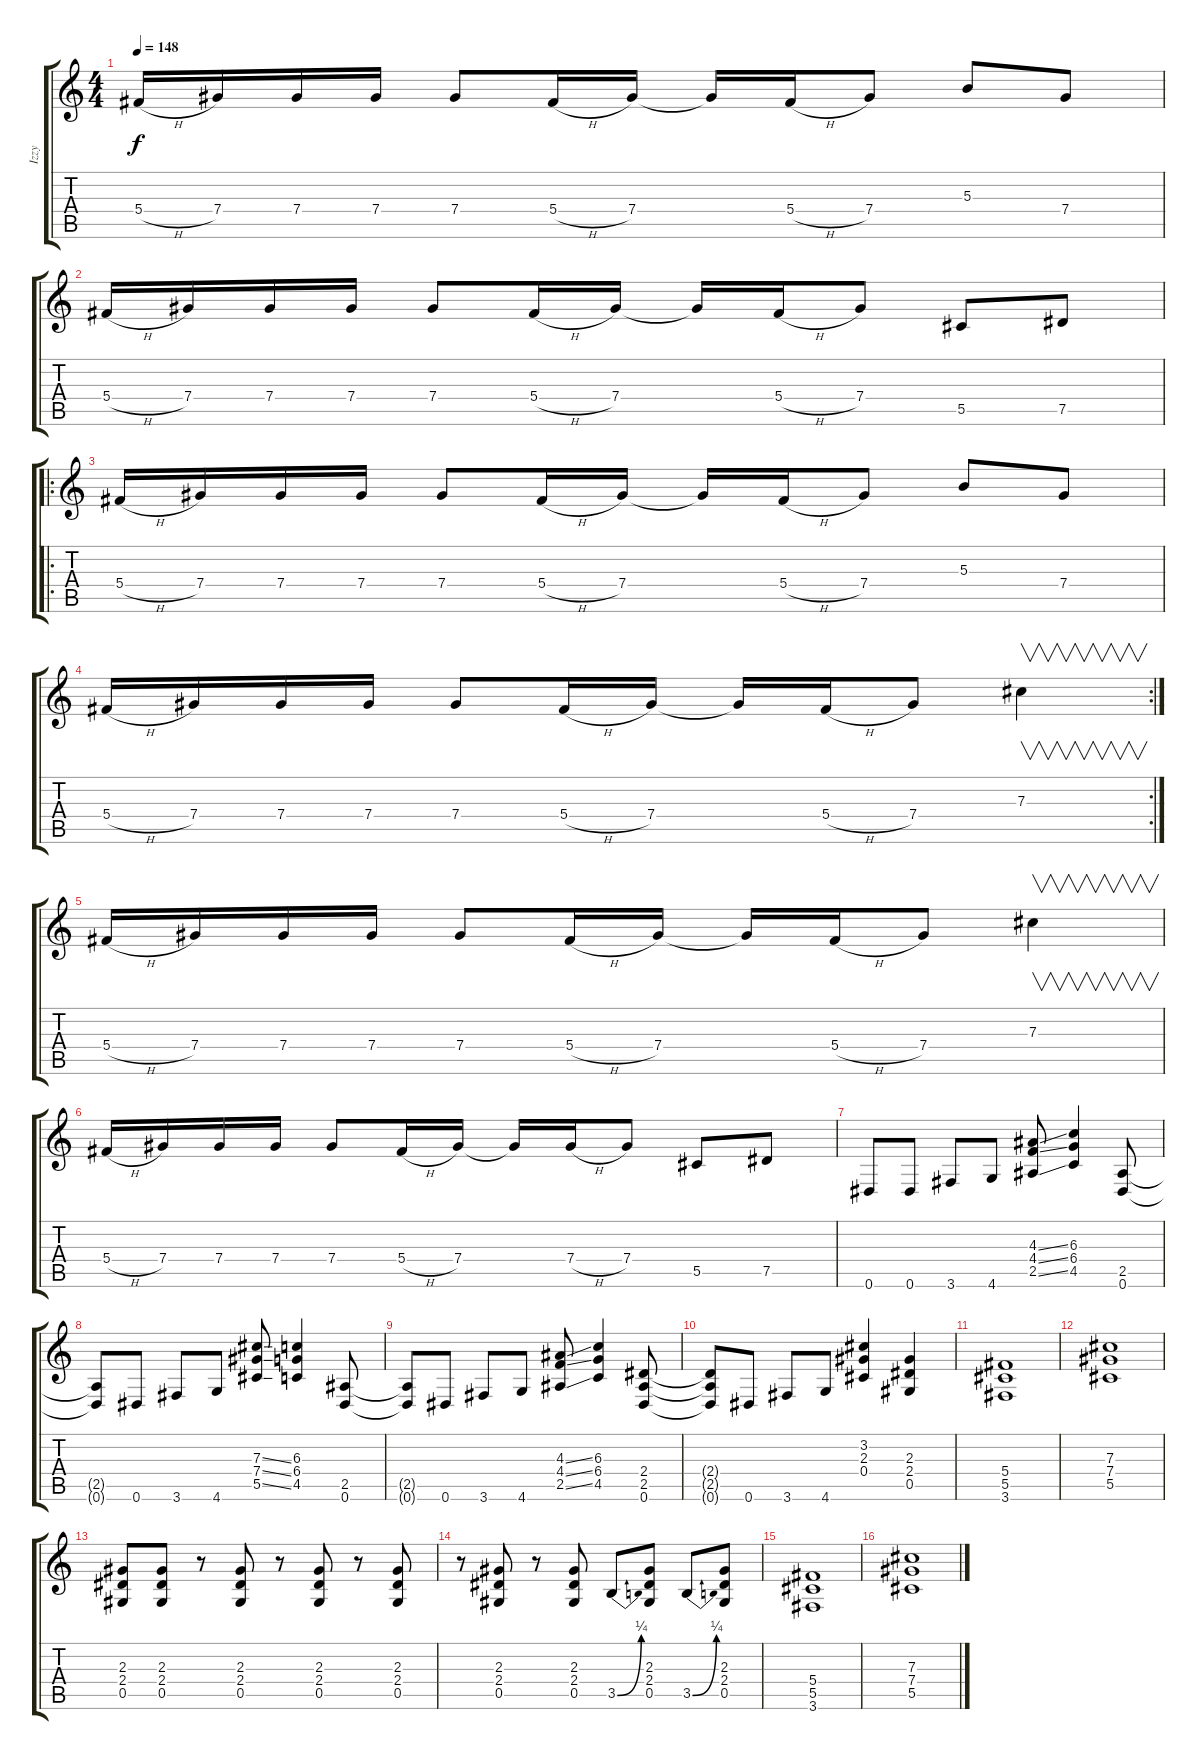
\track ("Izzy" "Izzy") {instrument distortionguitar}
\staff {score tabs}
\tuning (Eb4 Bb3 Gb3 Db3 Ab2 Eb2) {hide}
\ts (4 4)
\tempo 148
\clef g2
\ks c
5.4{h}.16{dy f} 7.4.16 7.4.16 7.4.16 7.4.8 5.4{h}.16 7.4.16 7.4{t}.16 5.4{h}.16 7.4.8 5.3.8 7.4.8 |
5.4{h}.16 7.4.16 7.4.16 7.4.16 7.4.8 5.4{h}.16 7.4.16 7.4{t}.16 5.4{h}.16 7.4.8 5.5.8 7.5.8 |
\ro
5.4{h}.16 7.4.16 7.4.16 7.4.16 7.4.8 5.4{h}.16 7.4.16 7.4{t}.16 5.4{h}.16 7.4.8 5.3.8 7.4.8 |
\rc 2
5.4{h}.16 7.4.16 7.4.16 7.4.16 7.4.8 5.4{h}.16 7.4.16 7.4{t}.16 5.4{h}.16 7.4.8 7.3.4{v} |
5.4{h}.16 7.4.16 7.4.16 7.4.16 7.4.8 5.4{h}.16 7.4.16 7.4{t}.16 5.4{h}.16 7.4.8 7.3.4{v} |
5.4{h}.16 7.4.16 7.4.16 7.4.16 7.4.8 5.4{h}.16 7.4.16 7.4{t}.16 7.4{h}.16 7.4.8 5.5.8 7.5.8 |
0.6.8 0.6.8 3.6.8 4.6.8 (4.3{ss} 4.4{ss} 2.5{ss}).8 (6.3 6.4 4.5).4 (2.5 0.6).8 |
(2.5{t} 0.6{t}).8 0.6.8 3.6.8 4.6.8 (7.3{ss} 7.4{ss} 5.5{ss}).8 (6.3 6.4 4.5).4 (2.5 0.6).8 |
(2.5{t} 0.6{t}).8 0.6.8 3.6.8 4.6.8 (4.3{ss} 4.4{ss} 2.5{ss}).8 (6.3 6.4 4.5).4 (2.4 2.5 0.6).8 |
(2.4{t} 2.5{t} 0.6{t}).8 0.6.8 3.6.8 4.6.8 (3.2 2.3 0.4).4 (2.3 2.4 0.5).4 |
(5.4 5.5 3.6).1 |
(7.3 7.4 5.5).1 |
(2.3 2.4 0.5).8 (2.3 2.4 0.5).8 r.8 (2.3 2.4 0.5).8 r.8 (2.3 2.4 0.5).8 r.8 (2.3 2.4 0.5).8 |
r.8 (2.3 2.4 0.5).8 r.8 (2.3 2.4 0.5).8 3.5{be (bend 0 0 60 1)}.8 (2.3 2.4 0.5).8 3.5{be (bend 0 0 60 1)}.8 (2.3 2.4 0.5).8 |
(5.4 5.5 3.6).1 |
(7.3 7.4 5.5).1
